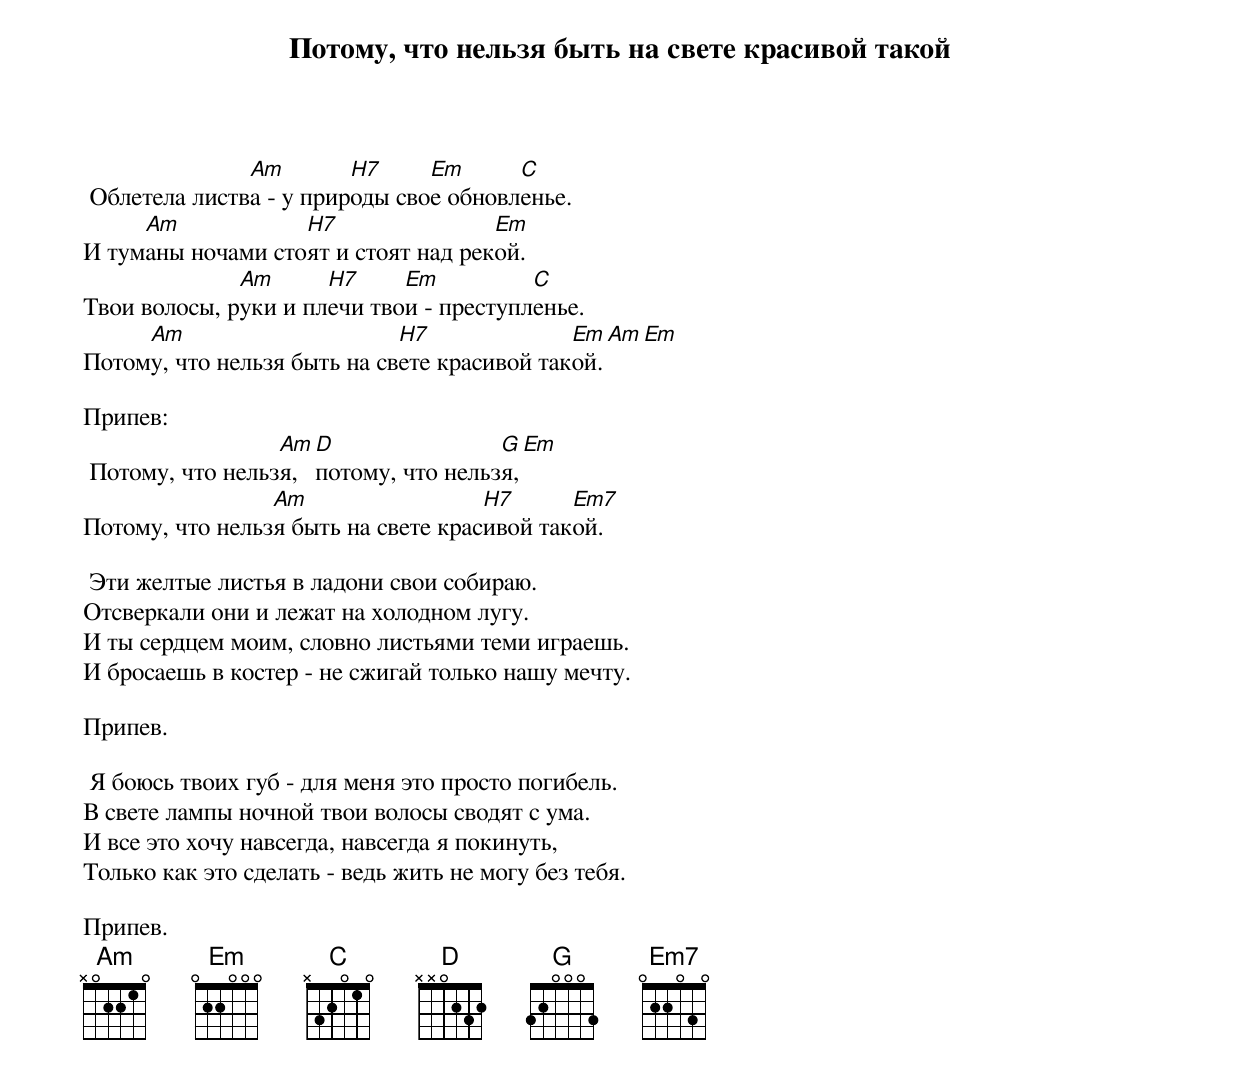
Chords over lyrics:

   Потому, что нельзя быть на свете красивой такой

               Am        H7     Em      C
 Облетела листва - у природы свое обновленье.
     Am            H7                Em
И туманы ночами стоят и стоят над рекой.
              Am      H7     Em          C
Твои волосы, руки и плечи твои - преступленье.
     Am                      H7              Em Am Em
Потому, что нельзя быть на свете красивой такой.

Припев:
                  Am D                G Em
 Потому, что нельзя, потому, что нельзя,
                 Am                  H7      Em7
Потому, что нельзя быть на свете красивой такой.

 Эти желтые листья в ладони свои собираю.
Отсверкали они и лежат на холодном лугу.
И ты сердцем моим, словно листьями теми играешь.
И бросаешь в костер - не сжигай только нашу мечту.

Припев.

 Я боюсь твоих губ - для меня это просто погибель.
В свете лампы ночной твои волосы сводят с ума.
И все это хочу навсегда, навсегда я покинуть,
Только как это сделать - ведь жить не могу без тебя.

Припев.
